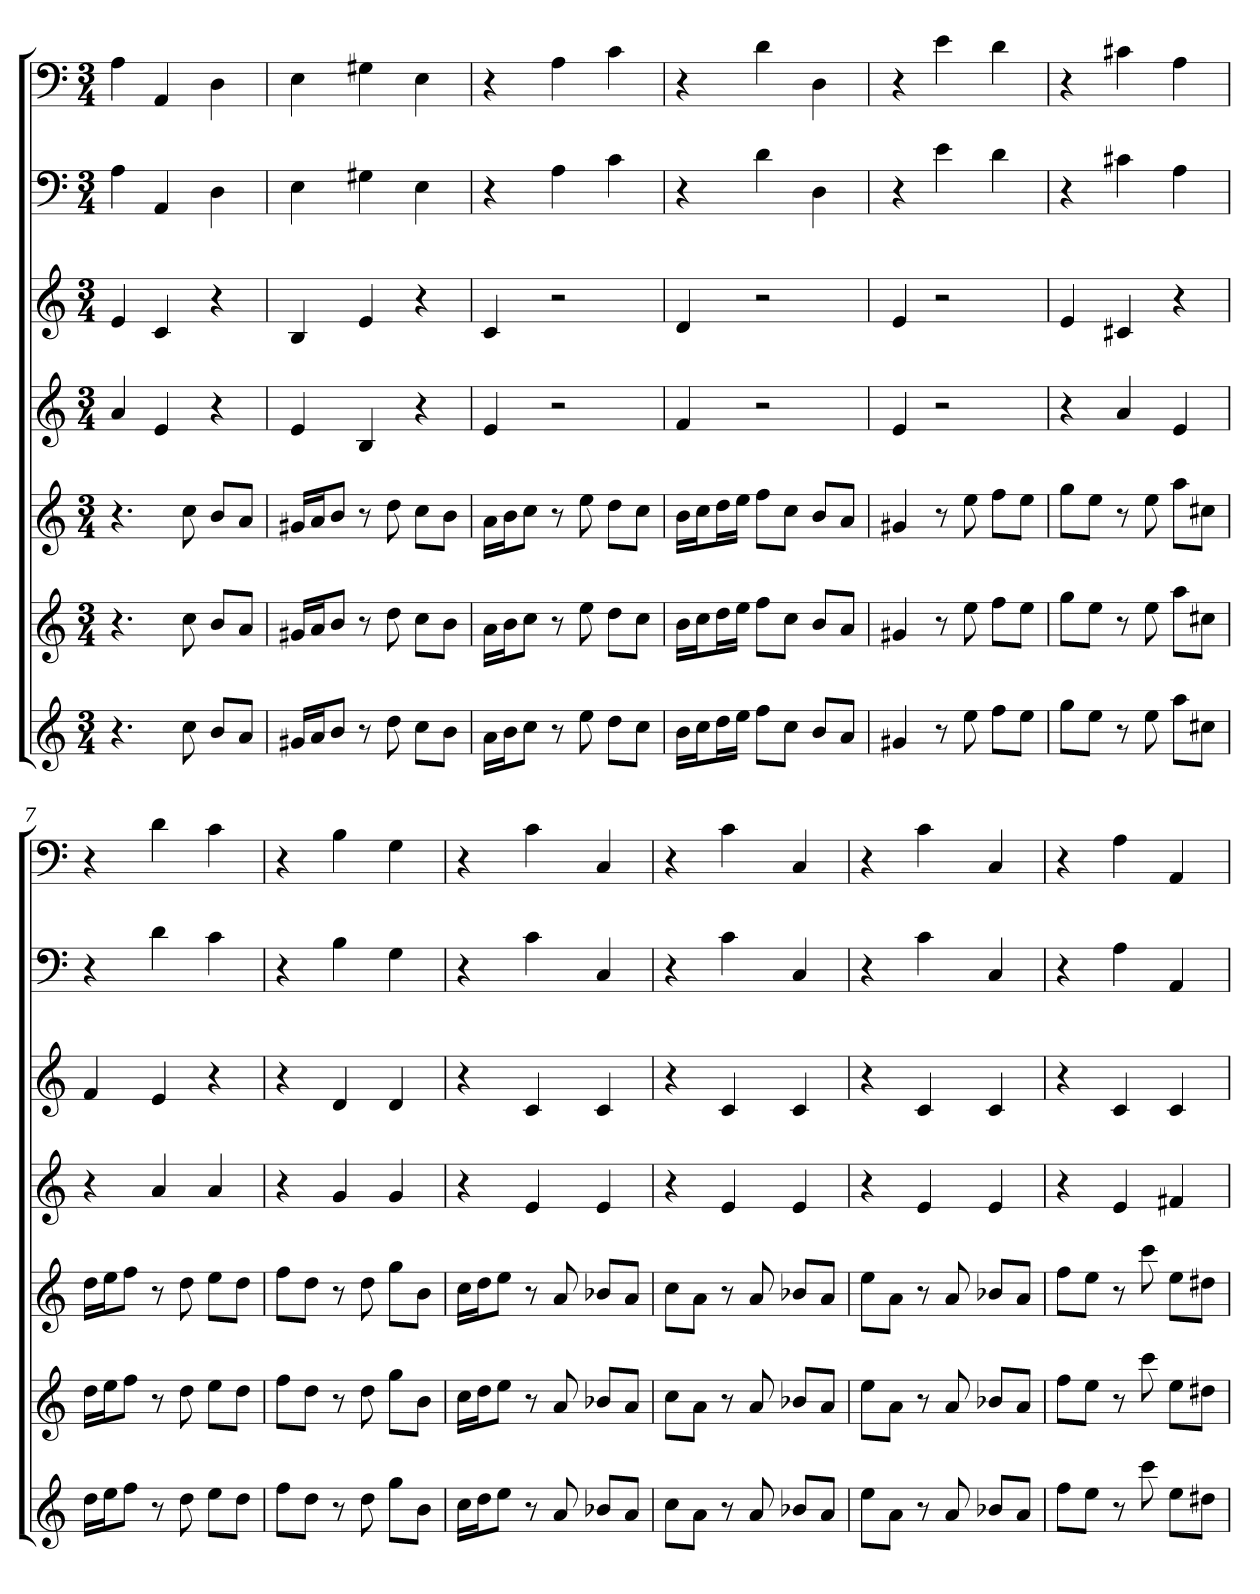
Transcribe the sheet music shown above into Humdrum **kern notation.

**kern	**kern	**kern	**kern	**kern	**kern	**kern
*part7	*part6	*part5	*part4	*part3	*part2	*part1
*staff7	*staff6	*staff5	*staff4	*staff3	*staff2	*staff1
*k[]	*k[]	*k[]	*k[]	*k[]	*k[]	*k[]
*a:	*a:	*a:	*a:	*a:	*a:	*a:
*M3/4	*M3/4	*M3/4	*M3/4	*M3/4	*M3/4	*M3/4
=1	=1	=1	=1	=1	=1	=1
4.r	4.r	4.r	4a	4e	4A	4A
.	.	.	4e	4c	4AA	4AA
8cc	8cc	8cc	.	.	.	.
8bL	8bL	8bL	4r	4r	4D	4D
8aJ	8aJ	8aJ	.	.	.	.
=2	=2	=2	=2	=2	=2	=2
16g#XLL	16g#XLL	16g#XLL	4e	4B	4E	4E
16aJ	16aJ	16aJ	.	.	.	.
8bJ	8bJ	8bJ	.	.	.	.
8r	8r	8r	4B	4e	4G#X	4G#X
8dd	8dd	8dd	.	.	.	.
8ccL	8ccL	8ccL	4r	4r	4E	4E
8bJ	8bJ	8bJ	.	.	.	.
=3	=3	=3	=3	=3	=3	=3
16aLL	16aLL	16aLL	4e	4c	4r	4r
16bJ	16bJ	16bJ	.	.	.	.
8ccJ	8ccJ	8ccJ	.	.	.	.
8r	8r	8r	2r	2r	4A	4A
8ee	8ee	8ee	.	.	.	.
8ddL	8ddL	8ddL	.	.	4c	4c
8ccJ	8ccJ	8ccJ	.	.	.	.
=4	=4	=4	=4	=4	=4	=4
16bLL	16bLL	16bLL	4f	4d	4r	4r
16ccJ	16ccJ	16ccJ	.	.	.	.
16ddL	16ddL	16ddL	.	.	.	.
16eeJJ	16eeJJ	16eeJJ	.	.	.	.
8ffL	8ffL	8ffL	2r	2r	4d	4d
8ccJ	8ccJ	8ccJ	.	.	.	.
8bL	8bL	8bL	.	.	4D	4D
8aJ	8aJ	8aJ	.	.	.	.
=5	=5	=5	=5	=5	=5	=5
4g#X	4g#X	4g#X	4e	4e	4r	4r
8r	8r	8r	2r	2r	4e	4e
8ee	8ee	8ee	.	.	.	.
8ffL	8ffL	8ffL	.	.	4d	4d
8eeJ	8eeJ	8eeJ	.	.	.	.
=6	=6	=6	=6	=6	=6	=6
8ggL	8ggL	8ggL	4r	4e	4r	4r
8eeJ	8eeJ	8eeJ	.	.	.	.
8r	8r	8r	4a	4c#X	4c#X	4c#X
8ee	8ee	8ee	.	.	.	.
8aaL	8aaL	8aaL	4e	4r	4A	4A
8cc#XJ	8cc#XJ	8cc#XJ	.	.	.	.
=7	=7	=7	=7	=7	=7	=7
16ddLL	16ddLL	16ddLL	4r	4f	4r	4r
16eeJ	16eeJ	16eeJ	.	.	.	.
8ffJ	8ffJ	8ffJ	.	.	.	.
8r	8r	8r	4a	4e	4d	4d
8dd	8dd	8dd	.	.	.	.
8eeL	8eeL	8eeL	4a	4r	4c	4c
8ddJ	8ddJ	8ddJ	.	.	.	.
=8	=8	=8	=8	=8	=8	=8
8ffL	8ffL	8ffL	4r	4r	4r	4r
8ddJ	8ddJ	8ddJ	.	.	.	.
8r	8r	8r	4g	4d	4B	4B
8dd	8dd	8dd	.	.	.	.
8ggL	8ggL	8ggL	4g	4d	4G	4G
8bJ	8bJ	8bJ	.	.	.	.
=9	=9	=9	=9	=9	=9	=9
16ccLL	16ccLL	16ccLL	4r	4r	4r	4r
16ddJ	16ddJ	16ddJ	.	.	.	.
8eeJ	8eeJ	8eeJ	.	.	.	.
8r	8r	8r	4e	4c	4c	4c
8a	8a	8a	.	.	.	.
8b-XL	8b-XL	8b-XL	4e	4c	4C	4C
8aJ	8aJ	8aJ	.	.	.	.
=10	=10	=10	=10	=10	=10	=10
8ccL	8ccL	8ccL	4r	4r	4r	4r
8aJ	8aJ	8aJ	.	.	.	.
8r	8r	8r	4e	4c	4c	4c
8a	8a	8a	.	.	.	.
8b-XL	8b-XL	8b-XL	4e	4c	4C	4C
8aJ	8aJ	8aJ	.	.	.	.
=11	=11	=11	=11	=11	=11	=11
8eeL	8eeL	8eeL	4r	4r	4r	4r
8aJ	8aJ	8aJ	.	.	.	.
8r	8r	8r	4e	4c	4c	4c
8a	8a	8a	.	.	.	.
8b-XL	8b-XL	8b-XL	4e	4c	4C	4C
8aJ	8aJ	8aJ	.	.	.	.
=12	=12	=12	=12	=12	=12	=12
8ffL	8ffL	8ffL	4r	4r	4r	4r
8eeJ	8eeJ	8eeJ	.	.	.	.
8r	8r	8r	4e	4c	4A	4A
8ccc	8ccc	8ccc	.	.	.	.
8eeL	8eeL	8eeL	4f#X	4c	4AA	4AA
8dd#XJ	8dd#XJ	8dd#XJ	.	.	.	.
=	=	=	=	=	=	=
*-	*-	*-	*-	*-	*-	*-
